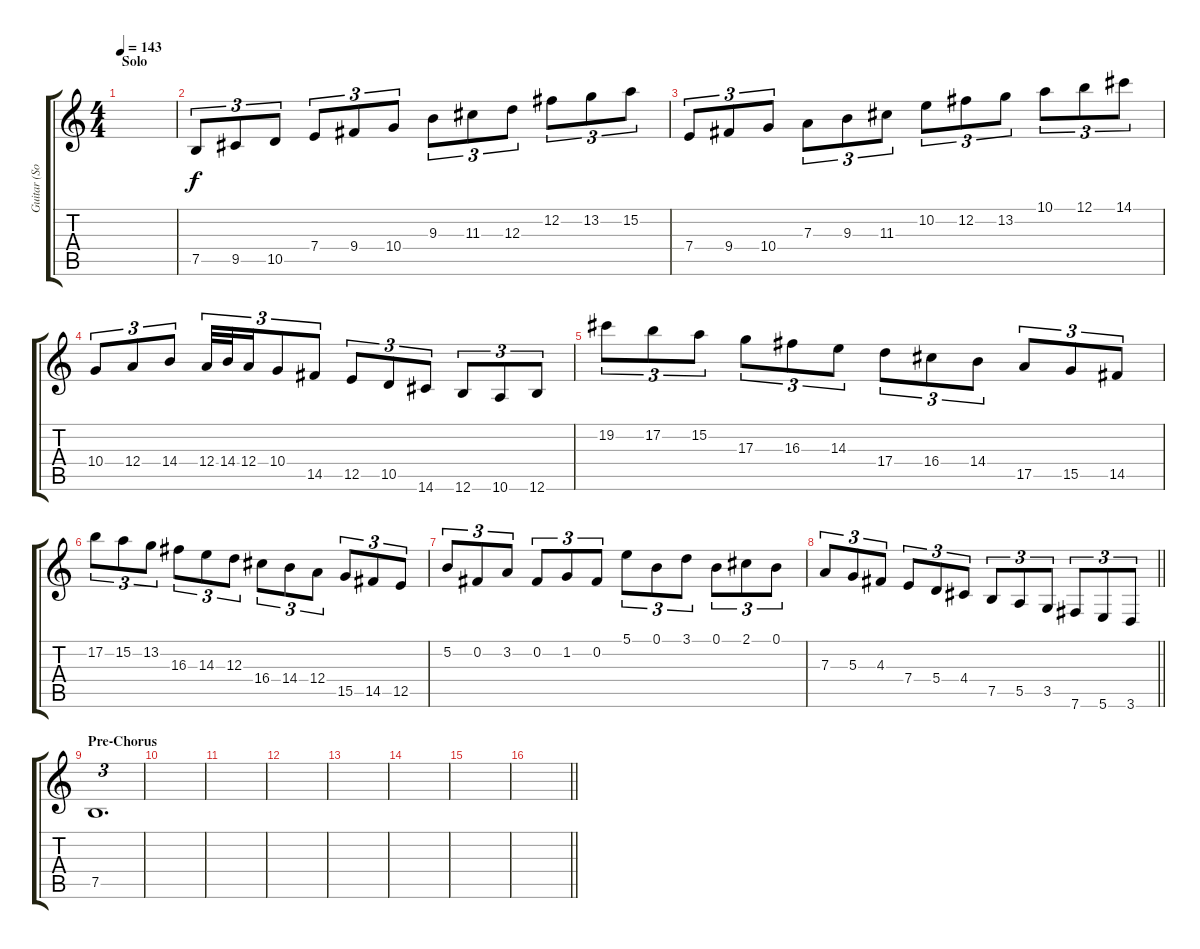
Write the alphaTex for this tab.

\track ("Guitar (Solo 2)" "Guitar (So") {instrument distortionguitar}
\staff {score tabs}
\tuning (B3 Gb3 D3 A2 E2 B1) {hide}
\ts (4 4)
\section ("" "Solo")
\tempo 143
\clef g2
\ks c
|
7.5.8{tu (3 2) balance 16} 9.5.8{tu (3 2)} 10.5.8{tu (3 2)} 7.4.8{tu (3 2)} 9.4.8{tu (3 2)} 10.4.8{tu (3 2)} 9.3.8{tu (3 2)} 11.3.8{tu (3 2)} 12.3.8{tu (3 2)} 12.2.8{tu (3 2)} 13.2.8{tu (3 2)} 15.2.8{tu (3 2)} |
7.4.8{tu (3 2)} 9.4.8{tu (3 2)} 10.4.8{tu (3 2)} 7.3.8{tu (3 2)} 9.3.8{tu (3 2)} 11.3.8{tu (3 2)} 10.2.8{tu (3 2)} 12.2.8{tu (3 2)} 13.2.8{tu (3 2)} 10.1.8{tu (3 2)} 12.1.8{tu (3 2)} 14.1.8{tu (3 2)} |
10.4.8{tu (3 2)} 12.4.8{tu (3 2)} 14.4.8{tu (3 2)} 12.4.32{tu (3 2)} 14.4.32{tu (3 2)} 12.4.16{tu (3 2)} 10.4.8{tu (3 2)} 14.5.8{tu (3 2)} 12.5.8{tu (3 2)} 10.5.8{tu (3 2)} 14.6.8{tu (3 2)} 12.6.8{tu (3 2)} 10.6.8{tu (3 2)} 12.6.8{tu (3 2)} |
19.2.8{tu (3 2) volume 10 balance 16} 17.2.8{tu (3 2)} 15.2.8{tu (3 2)} 17.3.8{tu (3 2)} 16.3.8{tu (3 2)} 14.3.8{tu (3 2)} 17.4.8{tu (3 2)} 16.4.8{tu (3 2)} 14.4.8{tu (3 2)} 17.5.8{tu (3 2)} 15.5.8{tu (3 2)} 14.5.8{tu (3 2)} |
17.2.8{tu (3 2) volume 10 balance 0} 15.2.8{tu (3 2)} 13.2.8{tu (3 2)} 16.3.8{tu (3 2)} 14.3.8{tu (3 2)} 12.3.8{tu (3 2)} 16.4.8{tu (3 2)} 14.4.8{tu (3 2)} 12.4.8{tu (3 2)} 15.5.8{tu (3 2)} 14.5.8{tu (3 2)} 12.5.8{tu (3 2)} |
5.2.8{tu (3 2)} 0.2.8{tu (3 2)} 3.2.8{tu (3 2)} 0.2.8{tu (3 2)} 1.2.8{tu (3 2)} 0.2.8{tu (3 2)} 5.1.8{tu (3 2)} 0.1.8{tu (3 2)} 3.1.8{tu (3 2)} 0.1.8{tu (3 2)} 2.1.8{tu (3 2)} 0.1.8{tu (3 2)} |
\barLineRight lightlight
7.3.8{tu (3 2)} 5.3.8{tu (3 2)} 4.3.8{tu (3 2)} 7.4.8{tu (3 2)} 5.4.8{tu (3 2)} 4.4.8{tu (3 2)} 7.5.8{tu (3 2)} 5.5.8{tu (3 2)} 3.5.8{tu (3 2)} 7.6.8{tu (3 2)} 5.6.8{tu (3 2)} 3.6.8{tu (3 2)} |
\section ("" "Pre-Chorus")
7.5.1{d tu (3 2) volume 0} |
|
|
|
|
|
|
\barLineRight lightlight
